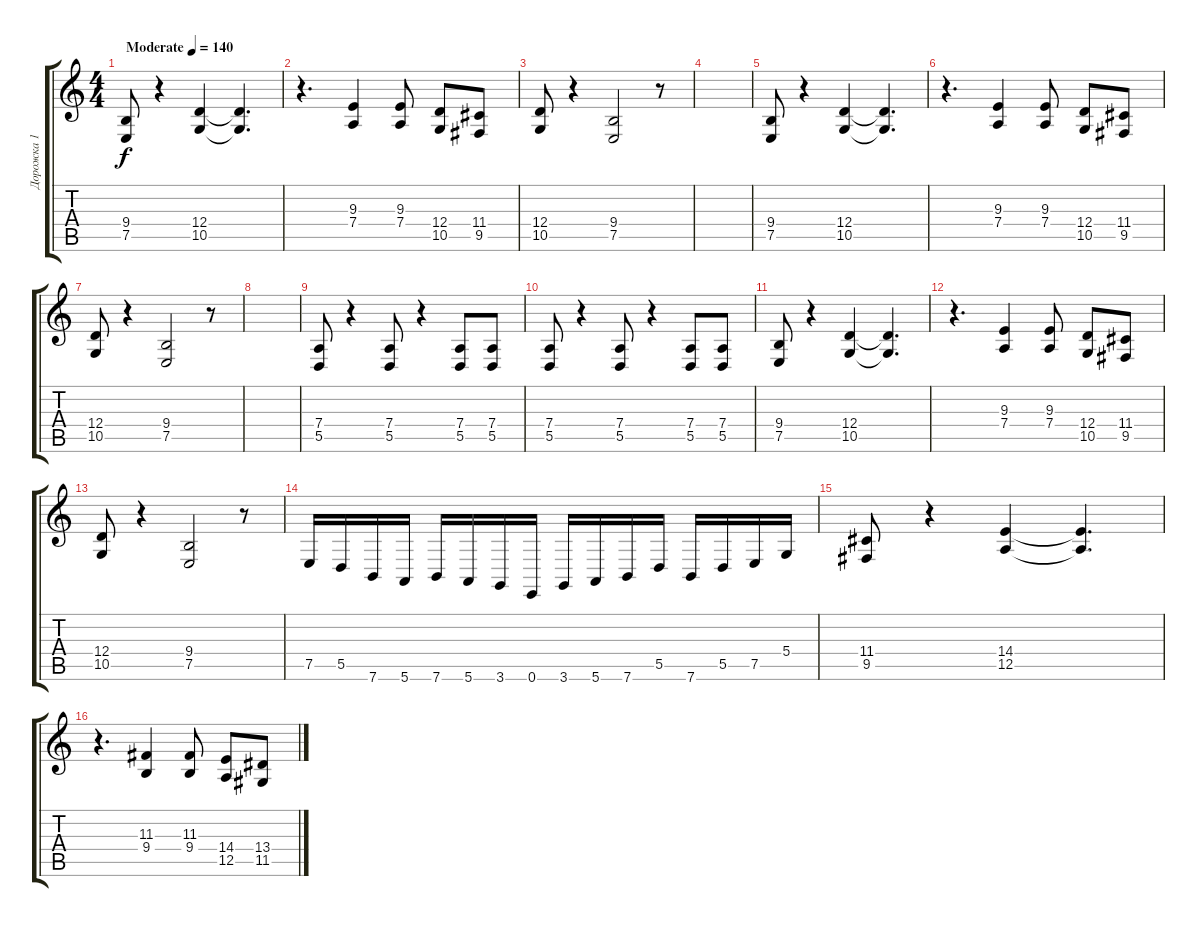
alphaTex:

\track ("Дорожка 1" "Дорожка 1") {instrument lead1square}
\staff {score tabs}
\tuning (E4 B3 G3 D3 A2 E2) {hide}
\ts (4 4)
\tempo (140 "Moderate")
\clef g2
\ks c
(9.4 7.5).8{dy f instrument lead1square} r.4 (12.4 10.5).4 (12.4{t} 10.5{t}).4{d} |
r.4{d} (9.3 7.4).4 (9.3 7.4).8 (12.4 10.5).8 (11.4 9.5).8 |
(12.4 10.5).8 r.4 (9.4 7.5).2 r.8 |
|
(9.4 7.5).8 r.4 (12.4 10.5).4 (12.4{t} 10.5{t}).4{d} |
r.4{d} (9.3 7.4).4 (9.3 7.4).8 (12.4 10.5).8 (11.4 9.5).8 |
(12.4 10.5).8 r.4 (9.4 7.5).2 r.8 |
|
(7.4 5.5).8 r.4 (7.4 5.5).8 r.4 (7.4 5.5).8 (7.4 5.5).8 |
(7.4 5.5).8 r.4 (7.4 5.5).8 r.4 (7.4 5.5).8 (7.4 5.5).8 |
(9.4 7.5).8 r.4 (12.4 10.5).4 (12.4{t} 10.5{t}).4{d} |
r.4{d} (9.3 7.4).4 (9.3 7.4).8 (12.4 10.5).8 (11.4 9.5).8 |
(12.4 10.5).8 r.4 (9.4 7.5).2 r.8 |
7.5.16 5.5.16 7.6.16 5.6.16 7.6.16 5.6.16 3.6.16 0.6.16 3.6.16 5.6.16 7.6.16 5.5.16 7.6.16 5.5.16 7.5.16 5.4.16 |
(11.4 9.5).8 r.4 (14.4 12.5).4 (14.4{t} 12.5{t}).4{d} |
r.4{d} (11.3 9.4).4 (11.3 9.4).8 (14.4 12.5).8 (13.4 11.5).8
